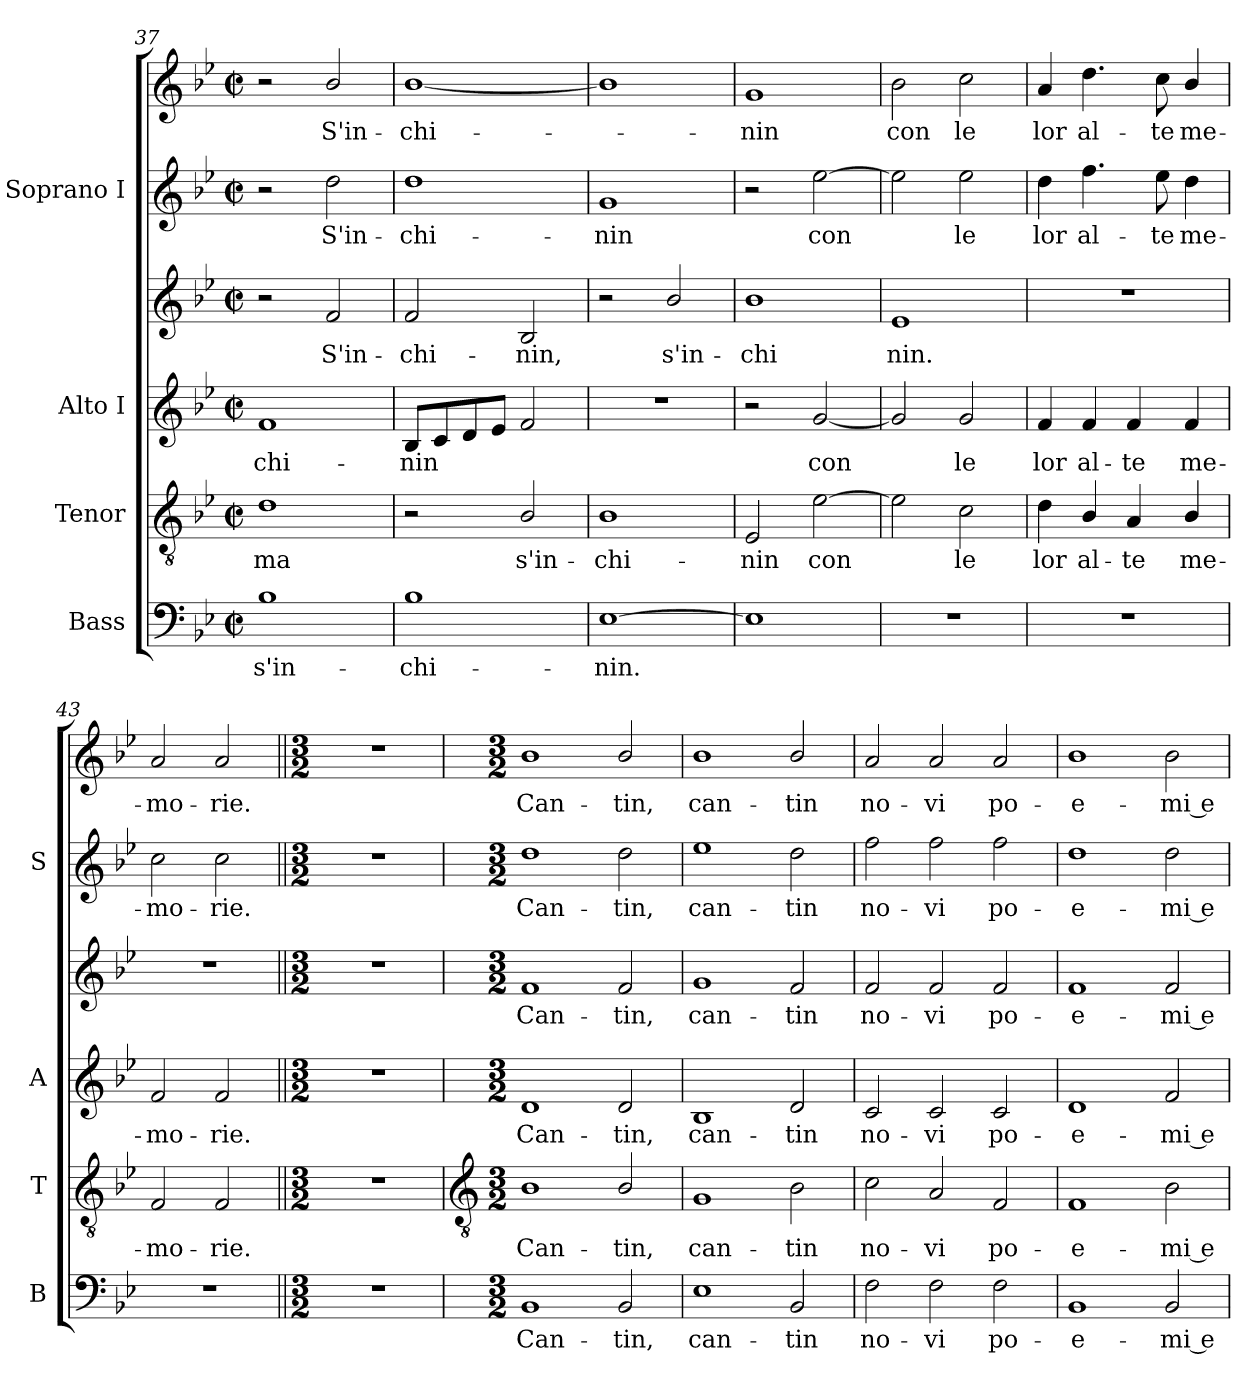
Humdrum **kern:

**kern	**text	**kern	**text	**kern	**text	**kern	**text	**kern	**text	**kern	**text
*part4	*part4	*part3	*part3	*part2	*part2	*part2	*part2	*part1	*part1	*part1	*part1
*staff6	*staff6	*staff5	*staff5	*staff4	*staff4	*staff3	*staff3	*staff2	*staff2	*staff1	*staff1
*I"Bass	*	*I"Tenor	*	*I"Alto I	*	*	*	*I"Soprano I	*	*	*
*I'B	*	*I'T	*	*I'A	*	*	*	*I'S	*	*	*
*clefF4	*	*clefGv2	*	*clefG2	*	*clefG2	*	*clefG2	*	*clefG2	*
*k[b-e-]	*	*k[b-e-]	*	*k[b-e-]	*	*k[b-e-]	*	*k[b-e-]	*	*k[b-e-]	*
*B-:	*	*B-:	*	*B-:	*	*B-:	*	*B-:	*	*B-:	*
*M2/2	*	*M2/2	*	*M2/2	*	*M2/2	*	*M2/2	*	*M2/2	*
*met(c|)	*	*met(c|)	*	*met(c|)	*	*met(c|)	*	*met(c|)	*	*met(c|)	*
=37	=37	=37	=37	=37	=37	=37	=37	=37	=37	=37	=37
!	!LO:LY:b	!	!LO:LY:b	!	!LO:LY:b	!	!	!	!	!	!
1B-	s'in-	1d	ma	1f	-chi-	2r	.	2r	.	2r	.
!	!	!	!	!	!	!	!LO:LY:b	!	!LO:LY:b	!	!LO:LY:b
.	.	.	.	.	.	2f	-S'in-	2dd	-S'in-	2b-/	S'in-
=38	=38	=38	=38	=38	=38	=38	=38	=38	=38	=38	=38
!	!LO:LY:b	!	!	!	!LO:LY:b	!	!LO:LY:b	!	!LO:LY:b	!	!LO:LY:b
1B-	-chi-	2r	.	8B-L	nin	2f	-chi-	1dd	chi-	[1b-/	-chi-
.	.	.	.	8c	.	.	.	.	.	.	.
.	.	.	.	8d	.	.	.	.	.	.	.
.	.	.	.	8e-J	.	.	.	.	.	.	.
!	!	!	!LO:LY:b	!	!	!	!LO:LY:b	!	!	!	!
.	.	2B-/	s'in-	2f	.	2B-	-nin,	.	.	.	.
=39	=39	=39	=39	=39	=39	=39	=39	=39	=39	=39	=39
!	!LO:LY:b	!	!LO:LY:b	!	!	!	!	!	!LO:LY:b	!	!
[1E-	-nin.	1B-/	-chi-	1r	.	2r	.	1g	-nin	1b-/]	.
!	!	!	!	!	!	!	!LO:LY:b	!	!	!	!
.	.	.	.	.	.	2b-/	s'in-	.	.	.	.
=40	=40	=40	=40	=40	=40	=40	=40	=40	=40	=40	=40
!	!	!	!LO:LY:b	!	!	!	!LO:LY:b	!	!	!	!LO:LY:b
1E-]	.	2E-	-nin	2r	.	1b-	-chi	2r	.	1g	nin
!	!	!	!LO:LY:b	!	!LO:LY:b	!	!	!	!LO:LY:b	!	!
.	.	[2e-	con	[2g	con	.	.	[2ee-	con	.	.
=41	=41	=41	=41	=41	=41	=41	=41	=41	=41	=41	=41
!	!	!	!	!	!	!	!LO:LY:b	!	!	!	!LO:LY:b
1r	.	2e-]	.	2g]	.	1e-	nin.	2ee-]	.	2b-	con
!	!	!	!LO:LY:b	!	!LO:LY:b	!	!	!	!LO:LY:b	!	!LO:LY:b
.	.	2c	le	2g	le	.	.	2ee-	le	2cc	le
=42	=42	=42	=42	=42	=42	=42	=42	=42	=42	=42	=42
!	!	!	!LO:LY:b	!	!LO:LY:b	!	!	!	!LO:LY:b	!	!LO:LY:b
1r	.	4d	lor	4f	lor	1r	.	4dd	-lor	4a	lor
!	!	!	!LO:LY:b	!	!LO:LY:b	!	!	!	!LO:LY:b	!	!LO:LY:b
.	.	4B-/	al-	4f	al-	.	.	4.ff	al-	4.dd	al-
!	!	!	!LO:LY:b	!	!LO:LY:b	!	!	!	!	!	!
.	.	4A	-te	4f	-te	.	.	.	.	.	.
!	!	!	!	!	!	!	!	!	!LO:LY:b	!	!LO:LY:b
.	.	.	.	.	.	.	.	8ee-	-te	8cc	-te
!	!	!	!LO:LY:b	!	!LO:LY:b	!	!	!	!LO:LY:b	!	!LO:LY:b
.	.	4B-/	me-	4f	me-	.	.	4dd	me-	4b-/	me-
=43	=43	=43	=43	=43	=43	=43	=43	=43	=43	=43	=43
!	!	!	!LO:LY:b	!	!LO:LY:b	!	!	!	!LO:LY:b	!	!LO:LY:b
1r	.	2F	-mo-	2f	-mo-	1r	.	2cc	mo-	2a	-mo-
!	!	!	!LO:LY:b	!	!LO:LY:b	!	!	!	!LO:LY:b	!	!LO:LY:b
.	.	2F	-rie.	2f	-rie.	.	.	2cc	-rie.	2a	-rie.
=44||	=44||	=44||	=44||	=44||	=44||	=44||	=44||	=44||	=44||	=44||	=44||
*M3/2	*	*M3/2	*	*M3/2	*	*M3/2	*	*M3/2	*	*M3/2	*
1.r	.	1.r	.	1.r	.	1.r	.	1.r	.	1.r	.
!!LO:LB:g=z
=45	=45	=45	=45	=45	=45	=45	=45	=45	=45	=45	=45
*	*	*clefGv2	*	*	*	*	*	*	*	*	*
*M3/2	*	*M3/2	*	*M3/2	*	*M3/2	*	*M3/2	*	*M3/2	*
!	!LO:LY:b	!	!LO:LY:b	!	!LO:LY:b	!	!LO:LY:b	!	!LO:LY:b	!	!LO:LY:b
1BB-	Can-	1B-	Can-	1d	Can-	1f	Can-	1dd	Can-	1b-	Can-
!	!LO:LY:b	!	!LO:LY:b	!	!LO:LY:b	!	!LO:LY:b	!	!LO:LY:b	!	!LO:LY:b
2BB-	-tin,	2B-/	-tin,	2d	-tin,	2f	-tin,	2dd	-tin,	2b-/	-tin,
=46	=46	=46	=46	=46	=46	=46	=46	=46	=46	=46	=46
!	!LO:LY:b	!	!LO:LY:b	!	!LO:LY:b	!	!LO:LY:b	!	!LO:LY:b	!	!LO:LY:b
1E-	can-	1G	can-	1B-	can-	1g	can-	1ee-	can-	1b-	can-
!	!LO:LY:b	!	!LO:LY:b	!	!LO:LY:b	!	!LO:LY:b	!	!LO:LY:b	!	!LO:LY:b
2BB-	-tin	2B-	-tin	2d	-tin	2f	-tin	2dd	-tin	2b-/	-tin
=47	=47	=47	=47	=47	=47	=47	=47	=47	=47	=47	=47
!	!LO:LY:b	!	!LO:LY:b	!	!LO:LY:b	!	!LO:LY:b	!	!LO:LY:b	!	!LO:LY:b
2F	no-	2c	no-	2c	-no-	2f	no-	2ff	-no-	2a	no-
!	!LO:LY:b	!	!LO:LY:b	!	!LO:LY:b	!	!LO:LY:b	!	!LO:LY:b	!	!LO:LY:b
2F	-vi	2A	-vi	2c	-vi	2f	-vi	2ff	-vi	2a	-vi
!	!LO:LY:b	!	!LO:LY:b	!	!LO:LY:b	!	!LO:LY:b	!	!LO:LY:b	!	!LO:LY:b
2F	po-	2F	po-	2c	po-	2f	po-	2ff	po-	2a	po-
=48	=48	=48	=48	=48	=48	=48	=48	=48	=48	=48	=48
!	!LO:LY:b	!	!LO:LY:b	!	!LO:LY:b	!	!LO:LY:b	!	!LO:LY:b	!	!LO:LY:b
1BB-	-e-	1F	-e-	1d	e-	1f	-e-	1dd	e-	1b-	-e-
!	!LO:LY:b	!	!LO:LY:b	!	!LO:LY:b	!	!LO:LY:b	!	!LO:LY:b	!	!LO:LY:b
2BB-	-mi e	2B-	-mi e	2f	-mi e	2f	-mi e	2dd	-mi e	2b-	-mi e
=	=	=	=	=	=	=	=	=	=	=	=
*-	*-	*-	*-	*-	*-	*-	*-	*-	*-	*-	*-
